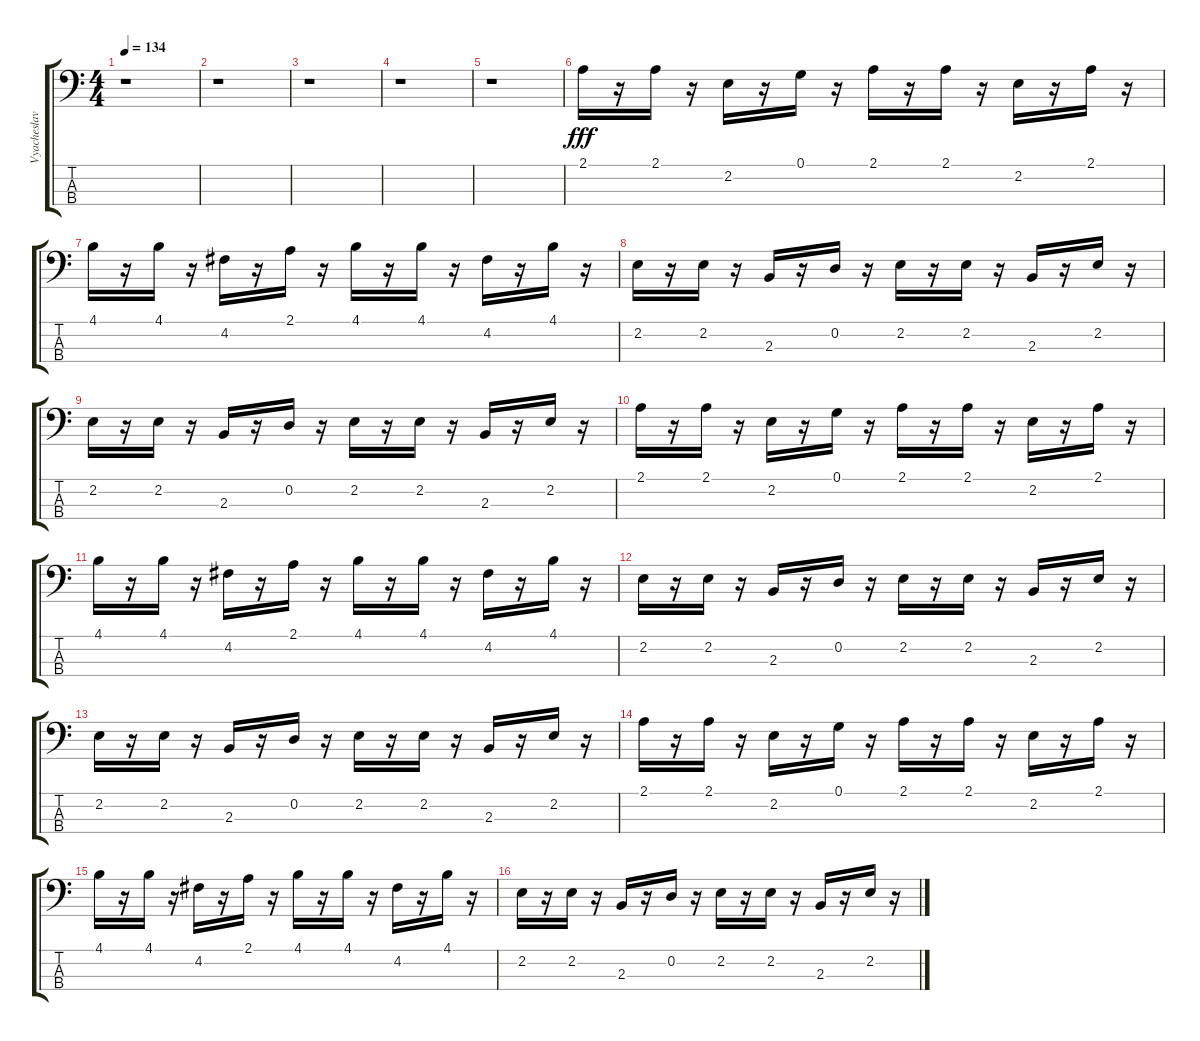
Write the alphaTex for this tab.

\track ("Vyacheslav Makarov" "Vyacheslav") {instrument electricbassfinger}
\staff {score tabs}
\tuning (G2 D2 A1 E1) {hide}
\ts (4 4)
\tempo 134
\clef f4
\ks c
r.1{dy fff} |
r.1 |
r.1 |
r.1 |
r.1 |
2.1.16 r.16 2.1.16 r.16 2.2.16 r.16 0.1.16 r.16 2.1.16 r.16 2.1.16 r.16 2.2.16 r.16 2.1.16 r.16 |
4.1.16 r.16 4.1.16 r.16 4.2.16 r.16 2.1.16 r.16 4.1.16 r.16 4.1.16 r.16 4.2.16 r.16 4.1.16 r.16 |
2.2.16 r.16 2.2.16 r.16 2.3.16 r.16 0.2.16 r.16 2.2.16 r.16 2.2.16 r.16 2.3.16 r.16 2.2.16 r.16 |
2.2.16 r.16 2.2.16 r.16 2.3.16 r.16 0.2.16 r.16 2.2.16 r.16 2.2.16 r.16 2.3.16 r.16 2.2.16 r.16 |
2.1.16 r.16 2.1.16 r.16 2.2.16 r.16 0.1.16 r.16 2.1.16 r.16 2.1.16 r.16 2.2.16 r.16 2.1.16 r.16 |
4.1.16 r.16 4.1.16 r.16 4.2.16 r.16 2.1.16 r.16 4.1.16 r.16 4.1.16 r.16 4.2.16 r.16 4.1.16 r.16 |
2.2.16 r.16 2.2.16 r.16 2.3.16 r.16 0.2.16 r.16 2.2.16 r.16 2.2.16 r.16 2.3.16 r.16 2.2.16 r.16 |
2.2.16 r.16 2.2.16 r.16 2.3.16 r.16 0.2.16 r.16 2.2.16 r.16 2.2.16 r.16 2.3.16 r.16 2.2.16 r.16 |
2.1.16 r.16 2.1.16 r.16 2.2.16 r.16 0.1.16 r.16 2.1.16 r.16 2.1.16 r.16 2.2.16 r.16 2.1.16 r.16 |
4.1.16 r.16 4.1.16 r.16 4.2.16 r.16 2.1.16 r.16 4.1.16 r.16 4.1.16 r.16 4.2.16 r.16 4.1.16 r.16 |
2.2.16 r.16 2.2.16 r.16 2.3.16 r.16 0.2.16 r.16 2.2.16 r.16 2.2.16 r.16 2.3.16 r.16 2.2.16 r.16
